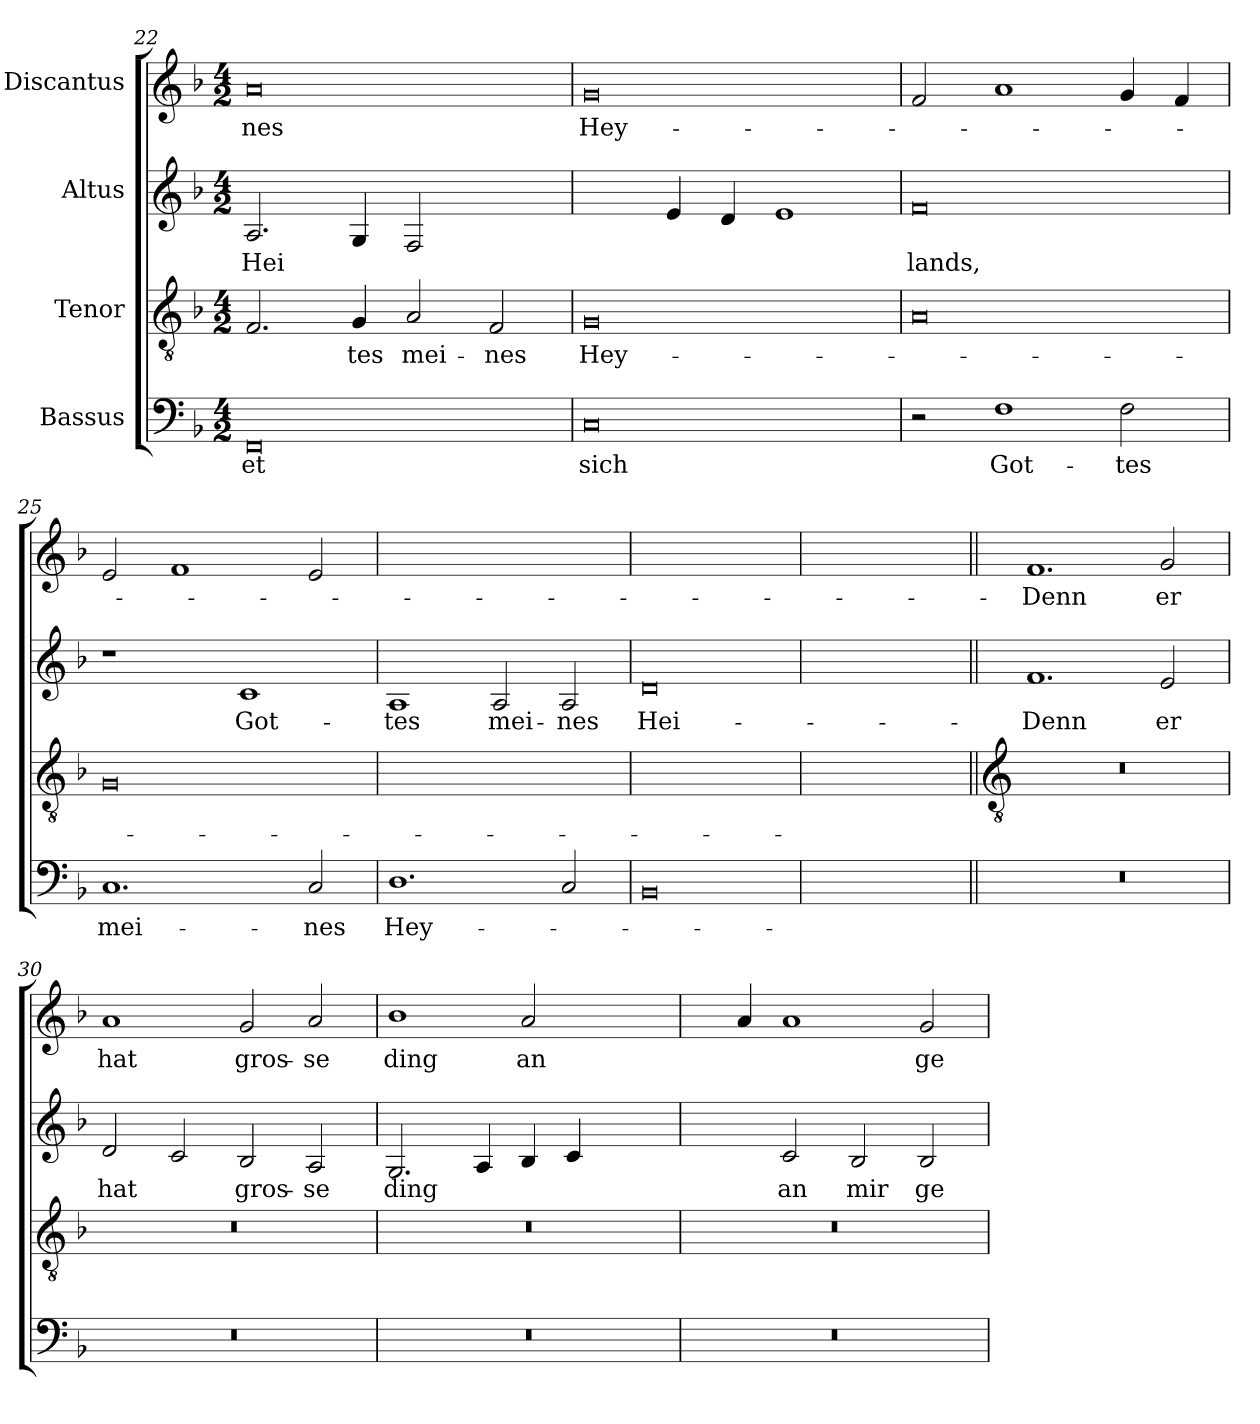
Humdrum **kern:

**kern	**text	**kern	**text	**kern	**text	**kern	**text
*part4	*part4	*part3	*part3	*part2	*part2	*part1	*part1
*staff4	*staff4	*staff3	*staff3	*staff2	*staff2	*staff1	*staff1
*I"Bassus	*	*I"Tenor	*	*I"Altus	*	*I"Discantus	*
*clefF4	*	*clefGv2	*	*clefG2	*	*clefG2	*
*k[b-]	*	*k[b-]	*	*k[b-]	*	*k[b-]	*
*F:	*	*F:	*	*F:	*	*F:	*
*M4/2	*	*M4/2	*	*M4/2	*	*M4/2	*
=22	=22	=22	=22	=22	=22	=22	=22
!	!LO:LY:b	!	!	!	!LO:LY:b	!	!LO:LY:b
0FF	-et	2.F	.	2.A	Hei	0a	-nes
!	!	!	!LO:LY:b	!	!	!	!
.	.	4G	tes	4G	.	.	.
!	!	!	!LO:LY:b	!	!	!	!
.	.	2A	mei-	2F	.	.	.
!	!	!	!LO:LY:b	!	!	!	!
.	.	2F	-nes	[2fyy	.	.	.
=23	=23	=23	=23	=23	=23	=23	=23
!	!LO:LY:b	!	!LO:LY:b	!	!	!	!LO:LY:b
0C	sich	0G	Hey-	2fyy]	.	0g	Hey-
.	.	.	.	4e	.	.	.
.	.	.	.	4d	.	.	.
.	.	.	.	1e	.	.	.
=24	=24	=24	=24	=24	=24	=24	=24
!	!	!	!	!	!LO:LY:b	!	!
2r	.	0A	.	0f	lands,	2f	.
!	!LO:LY:b	!	!	!	!	!	!
1F	Got-	.	.	.	.	1a	.
!	!LO:LY:b	!	!	!	!	!	!
2F	-tes	.	.	.	.	4g	.
.	.	.	.	.	.	4f	.
=25	=25	=25	=25	=25	=25	=25	=25
!	!LO:LY:b	!	!	!	!	!	!
1.C	mei-	0G	.	1r	.	2e	.
.	.	.	.	.	.	1f	.
!	!	!	!	!	!LO:LY:b	!	!
.	.	.	.	1c	Got-	.	.
!	!LO:LY:b	!	!	!	!	!	!
2C	-nes	.	.	.	.	2e	.
=26	=26	=26	=26	=26	=26	=26	=26
!	!LO:LY:b	!	!LO:LY:b	!	!LO:LY:b	!	!LO:LY:b
1.D	Hey-	[0Fyy	-lands	1A	-tes	[0fyy	-lands
!	!	!	!	!	!LO:LY:b	!	!
.	.	.	.	2A	mei-	.	.
!	!	!	!	!	!LO:LY:b	!	!
2C	.	.	.	2A	-nes	.	.
=27	=27	=27	=27	=27	=27	=27	=27
!	!	!	!	!	!LO:LY:b	!	!
0BB-	.	0Fyy_	.	0d	Hei-	0fyy_	.
=28	=28	=28	=28	=28	=28	=28	=28
!	!LO:LY:b	!	!	!	!LO:LY:b	!	!
0FFyy	-lands.	0Fyy]	.	0cyy	-lands.	0fyy]	.
!!LO:LB:g=z
=29||	=29||	=29||	=29||	=29||	=29||	=29||	=29||
*	*	*clefGv2	*	*	*	*	*
!	!	!	!	!	!LO:LY:b	!	!LO:LY:b
0r	.	0r	.	1.f	Denn	1.f	Denn
!	!	!	!	!	!LO:LY:b	!	!LO:LY:b
.	.	.	.	2e	er	2g	er
=30	=30	=30	=30	=30	=30	=30	=30
!	!	!	!	!	!LO:LY:b	!	!LO:LY:b
0r	.	0r	.	2d	hat	1a	hat
.	.	.	.	2c	.	.	.
!	!	!	!	!	!LO:LY:b	!	!LO:LY:b
.	.	.	.	2B-	gros-	2g	gros-
!	!	!	!	!	!LO:LY:b	!	!LO:LY:b
.	.	.	.	2A	-se	2a	-se
=31	=31	=31	=31	=31	=31	=31	=31
!	!	!	!	!	!LO:LY:b	!	!LO:LY:b
0r	.	0r	.	2.G	ding	1b-	ding
.	.	.	.	4A	.	.	.
!	!	!	!	!	!	!	!LO:LY:b
.	.	.	.	4B-	.	2a	an
.	.	.	.	4c	.	.	.
!	!	!	!	!	!	!	!LO:LY:b
.	.	.	.	[2dyy	.	[2b-yy	mir
=32	=32	=32	=32	=32	=32	=32	=32
0r	.	0r	.	2dyy]	.	4b-yy]	.
.	.	.	.	.	.	4a	.
!	!	!	!	!	!LO:LY:b	!	!
.	.	.	.	2c	an	1a	.
!	!	!	!	!	!LO:LY:b	!	!
.	.	.	.	2B-	mir	.	.
!	!	!	!	!	!LO:LY:b	!	!LO:LY:b
.	.	.	.	2B-	ge-	2g	ge-
=	=	=	=	=	=	=	=
*-	*-	*-	*-	*-	*-	*-	*-
